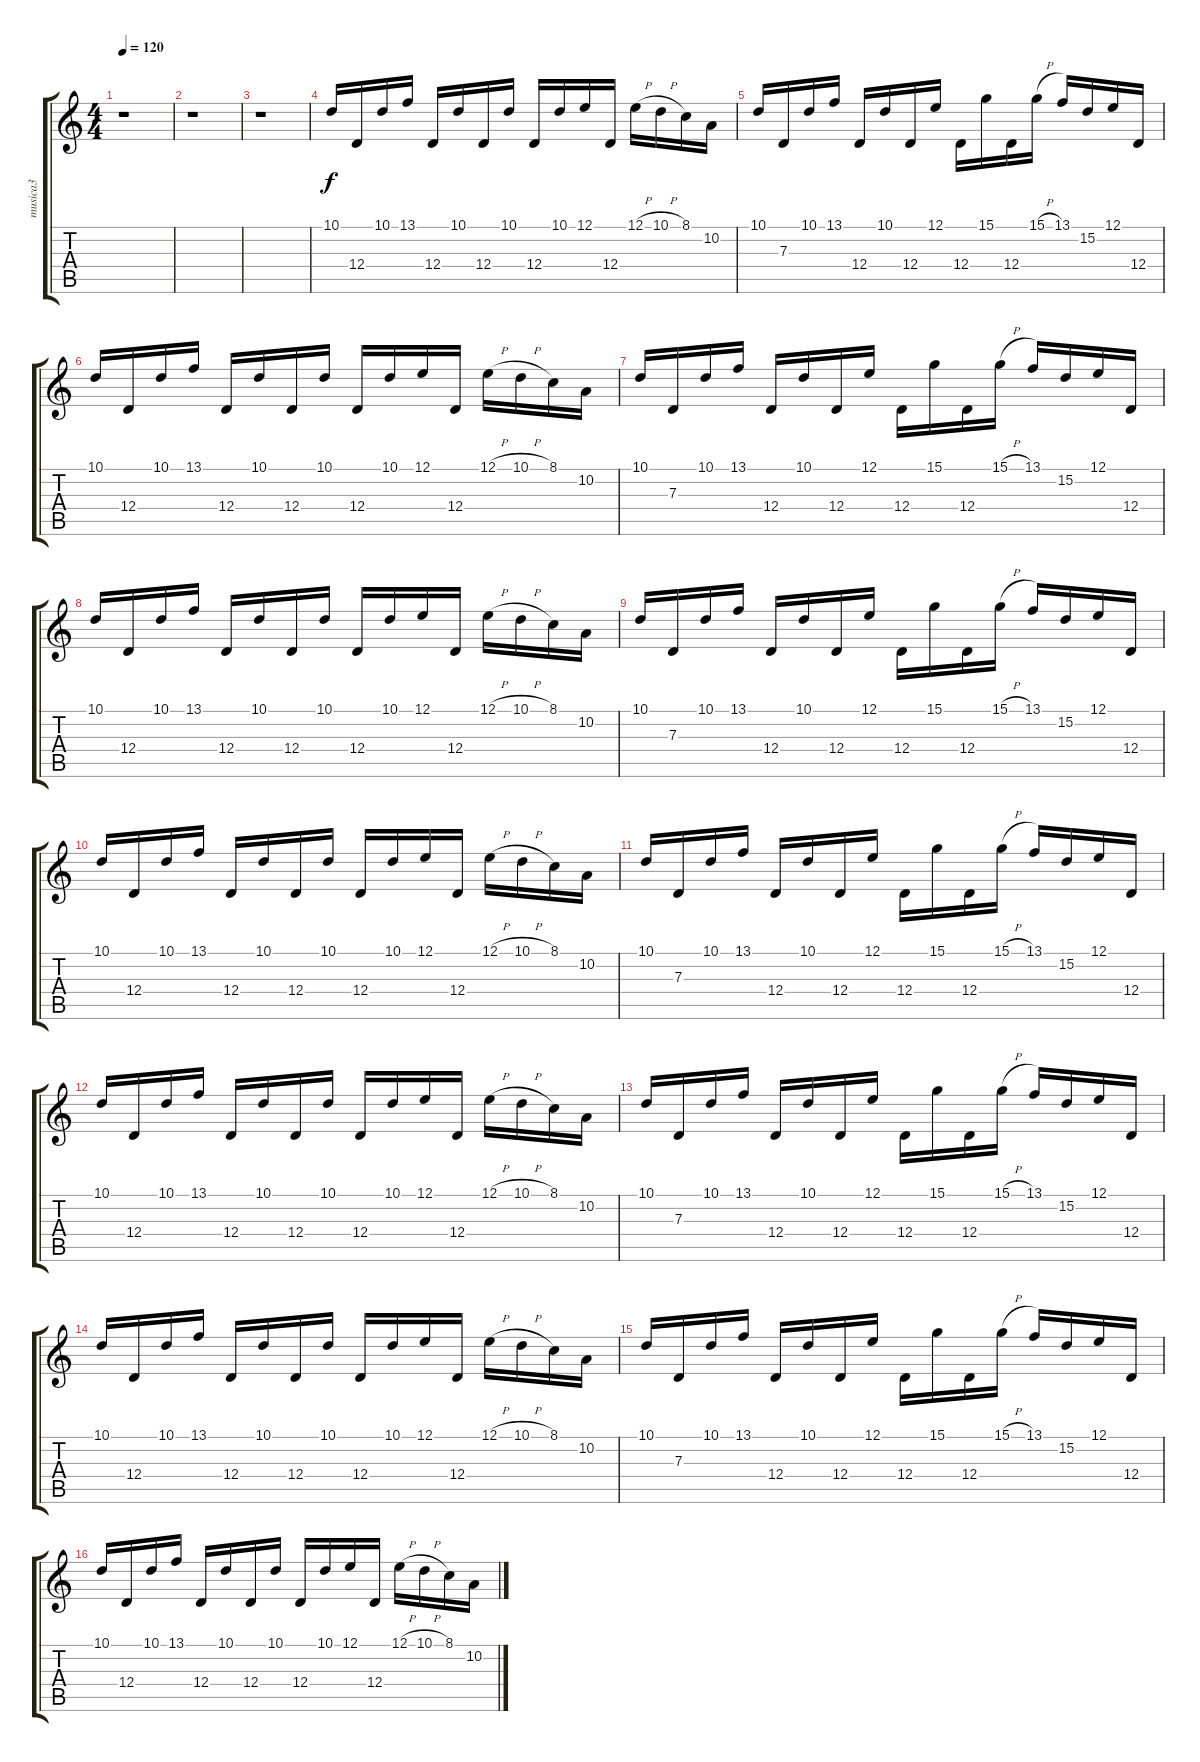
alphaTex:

\track ("musica3" "musica3") {instrument recorder}
\staff {score tabs}
\tuning (E4 B3 G3 D3 A2 E2) {hide}
\ts (4 4)
\tempo 120
\clef g2
\ks c
r.1{dy f} |
r.1 |
r.1 |
10.1.16 12.4.16 10.1.16 13.1.16 12.4.16 10.1.16 12.4.16 10.1.16 12.4.16 10.1.16 12.1.16 12.4.16 12.1{h}.16 10.1{h}.16 8.1.16 10.2.16 |
10.1.16 7.3.16 10.1.16 13.1.16 12.4.16 10.1.16 12.4.16 12.1.16 12.4.16 15.1.16 12.4.16 15.1{h}.16 13.1.16 15.2.16 12.1.16 12.4.16 |
10.1.16 12.4.16 10.1.16 13.1.16 12.4.16 10.1.16 12.4.16 10.1.16 12.4.16 10.1.16 12.1.16 12.4.16 12.1{h}.16 10.1{h}.16 8.1.16 10.2.16 |
10.1.16 7.3.16 10.1.16 13.1.16 12.4.16 10.1.16 12.4.16 12.1.16 12.4.16 15.1.16 12.4.16 15.1{h}.16 13.1.16 15.2.16 12.1.16 12.4.16 |
10.1.16 12.4.16 10.1.16 13.1.16 12.4.16 10.1.16 12.4.16 10.1.16 12.4.16 10.1.16 12.1.16 12.4.16 12.1{h}.16 10.1{h}.16 8.1.16 10.2.16 |
10.1.16 7.3.16 10.1.16 13.1.16 12.4.16 10.1.16 12.4.16 12.1.16 12.4.16 15.1.16 12.4.16 15.1{h}.16 13.1.16 15.2.16 12.1.16 12.4.16 |
10.1.16 12.4.16 10.1.16 13.1.16 12.4.16 10.1.16 12.4.16 10.1.16 12.4.16 10.1.16 12.1.16 12.4.16 12.1{h}.16 10.1{h}.16 8.1.16 10.2.16 |
10.1.16 7.3.16 10.1.16 13.1.16 12.4.16 10.1.16 12.4.16 12.1.16 12.4.16 15.1.16 12.4.16 15.1{h}.16 13.1.16 15.2.16 12.1.16 12.4.16 |
10.1.16 12.4.16 10.1.16 13.1.16 12.4.16 10.1.16 12.4.16 10.1.16 12.4.16 10.1.16 12.1.16 12.4.16 12.1{h}.16 10.1{h}.16 8.1.16 10.2.16 |
10.1.16 7.3.16 10.1.16 13.1.16 12.4.16 10.1.16 12.4.16 12.1.16 12.4.16 15.1.16 12.4.16 15.1{h}.16 13.1.16 15.2.16 12.1.16 12.4.16 |
10.1.16 12.4.16 10.1.16 13.1.16 12.4.16 10.1.16 12.4.16 10.1.16 12.4.16 10.1.16 12.1.16 12.4.16 12.1{h}.16 10.1{h}.16 8.1.16 10.2.16 |
10.1.16 7.3.16 10.1.16 13.1.16 12.4.16 10.1.16 12.4.16 12.1.16 12.4.16 15.1.16 12.4.16 15.1{h}.16 13.1.16 15.2.16 12.1.16 12.4.16 |
10.1.16 12.4.16 10.1.16 13.1.16 12.4.16 10.1.16 12.4.16 10.1.16 12.4.16 10.1.16 12.1.16 12.4.16 12.1{h}.16 10.1{h}.16 8.1.16 10.2.16
